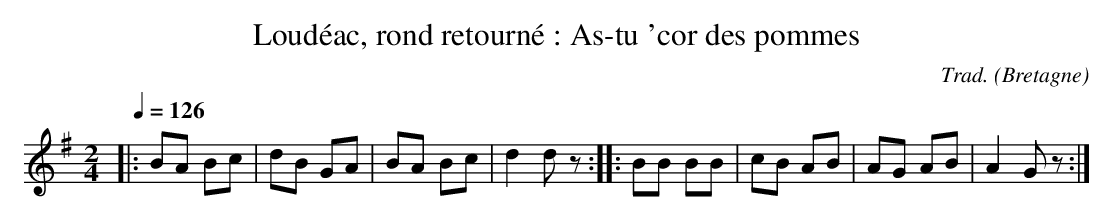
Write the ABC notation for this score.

X:1
T:Loudéac, rond retourné : As-tu 'cor des pommes
C:Trad.
O:Bretagne
M:2/4
L:1/8
Q:1/4=126
K:G
|: BA Bc | dB GA | BA Bc | d2 d z :: BB BB | cB AB | AG AB | A2 G z :|
